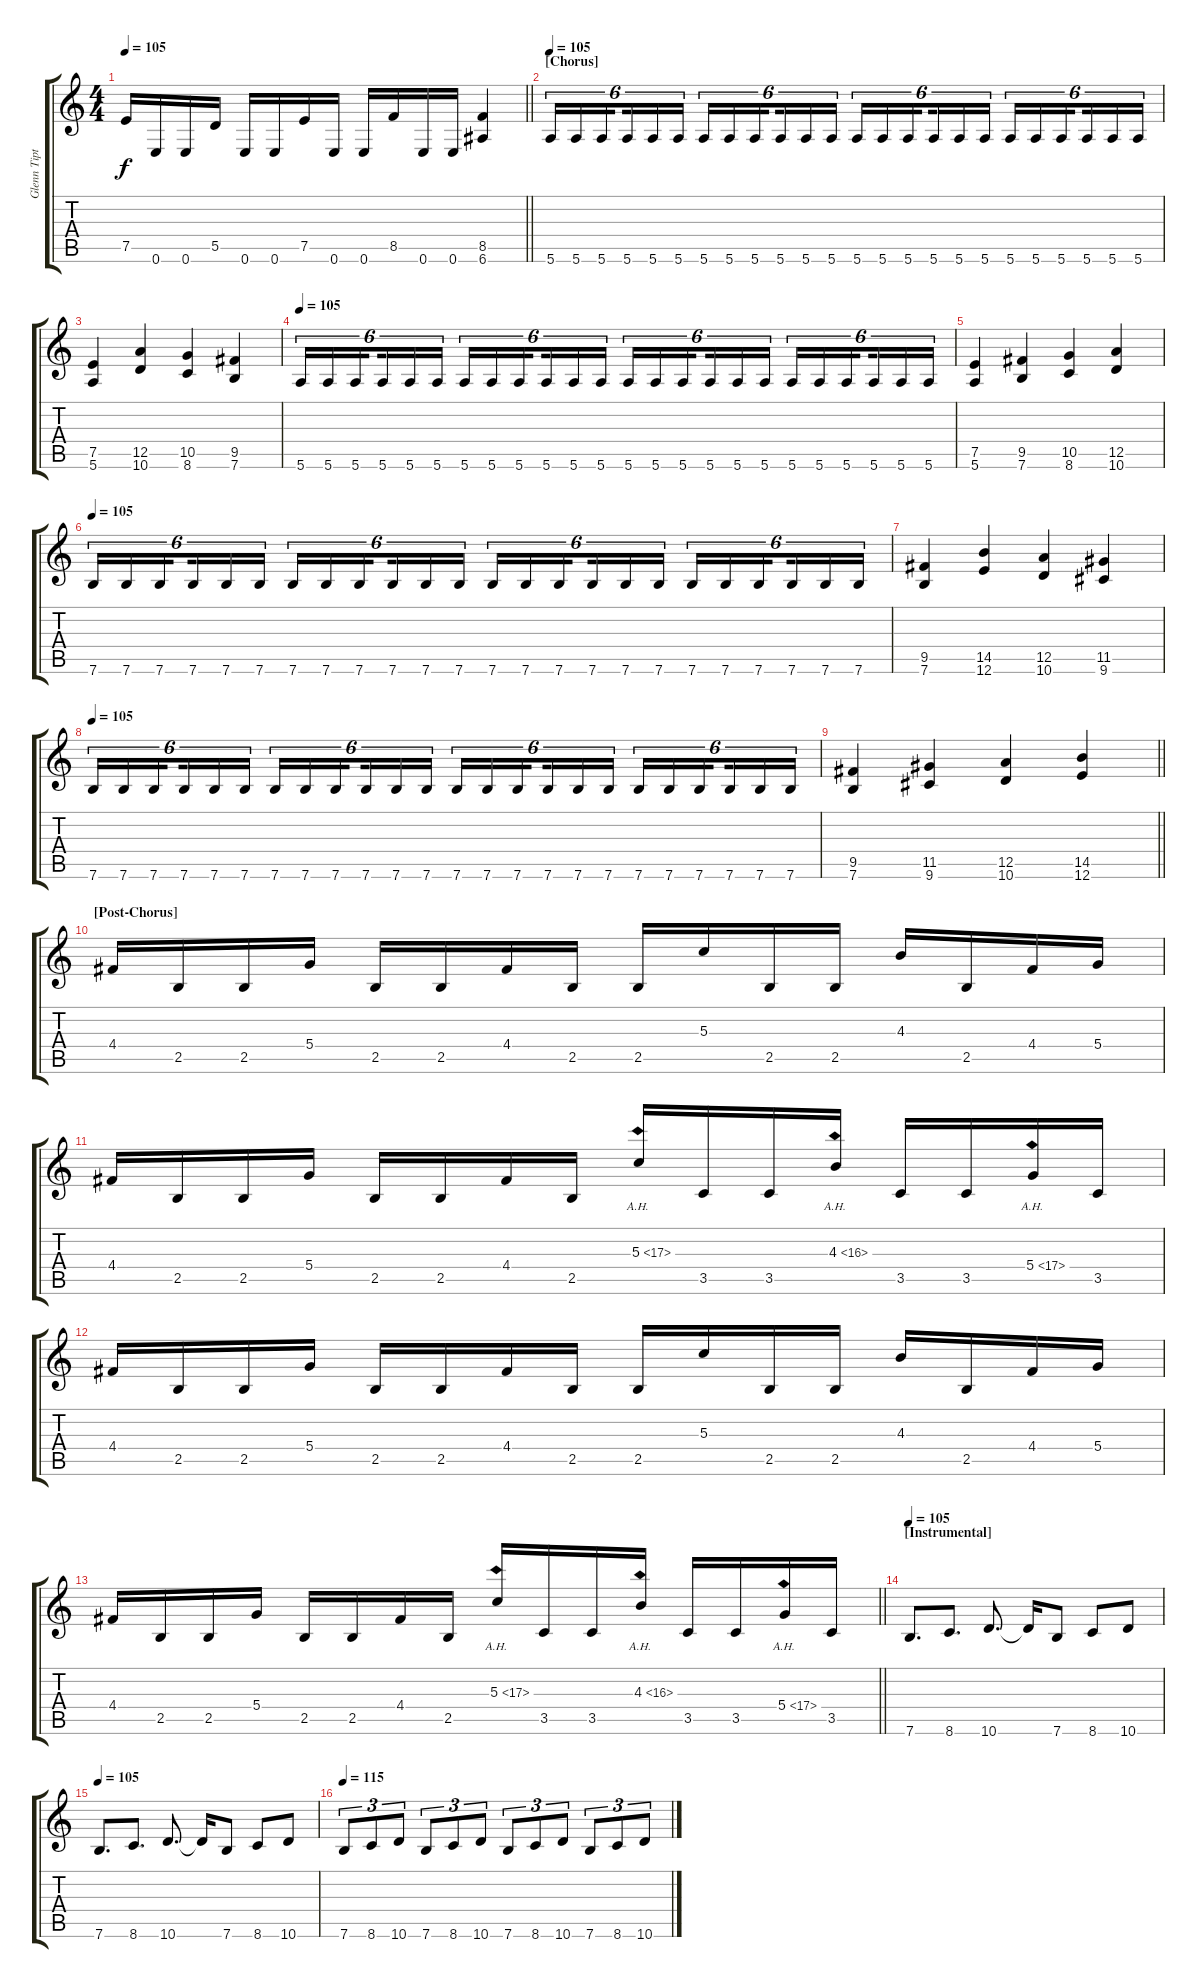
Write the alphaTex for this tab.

\track ("Glenn Tipton" "Glenn Tipt") {instrument overdrivenguitar}
\staff {score tabs}
\tuning (E4 B3 G3 D3 A2 E2) {hide}
\ts (4 4)
\tempo 105
\clef g2
\barLineRight lightlight
\ks c
7.5.16{dy f} 0.6.16 0.6.16 5.5.16 0.6.16 0.6.16 7.5.16 0.6.16 0.6.16 8.5.16 0.6.16 0.6.16 (8.5 6.6).4 |
\section ("" "[Chorus]")
\tempo 105
5.6.16{tu (6 4)} 5.6.16{tu (6 4)} 5.6.16{tu (6 4) beam splitsecondary} 5.6.16{tu (6 4)} 5.6.16{tu (6 4)} 5.6.16{tu (6 4)} 5.6.16{tu (6 4)} 5.6.16{tu (6 4)} 5.6.16{tu (6 4) beam splitsecondary} 5.6.16{tu (6 4)} 5.6.16{tu (6 4)} 5.6.16{tu (6 4)} 5.6.16{tu (6 4)} 5.6.16{tu (6 4)} 5.6.16{tu (6 4) beam splitsecondary} 5.6.16{tu (6 4)} 5.6.16{tu (6 4)} 5.6.16{tu (6 4)} 5.6.16{tu (6 4)} 5.6.16{tu (6 4)} 5.6.16{tu (6 4) beam splitsecondary} 5.6.16{tu (6 4)} 5.6.16{tu (6 4)} 5.6.16{tu (6 4)} |
(7.5 5.6).4 (12.5 10.6).4 (10.5 8.6).4 (9.5 7.6).4 |
\tempo 105
5.6.16{tu (6 4)} 5.6.16{tu (6 4)} 5.6.16{tu (6 4) beam splitsecondary} 5.6.16{tu (6 4)} 5.6.16{tu (6 4)} 5.6.16{tu (6 4)} 5.6.16{tu (6 4)} 5.6.16{tu (6 4)} 5.6.16{tu (6 4) beam splitsecondary} 5.6.16{tu (6 4)} 5.6.16{tu (6 4)} 5.6.16{tu (6 4)} 5.6.16{tu (6 4)} 5.6.16{tu (6 4)} 5.6.16{tu (6 4) beam splitsecondary} 5.6.16{tu (6 4)} 5.6.16{tu (6 4)} 5.6.16{tu (6 4)} 5.6.16{tu (6 4)} 5.6.16{tu (6 4)} 5.6.16{tu (6 4) beam splitsecondary} 5.6.16{tu (6 4)} 5.6.16{tu (6 4)} 5.6.16{tu (6 4)} |
(7.5 5.6).4 (9.5 7.6).4 (10.5 8.6).4 (12.5 10.6).4 |
\tempo 105
7.6.16{tu (6 4)} 7.6.16{tu (6 4)} 7.6.16{tu (6 4) beam splitsecondary} 7.6.16{tu (6 4)} 7.6.16{tu (6 4)} 7.6.16{tu (6 4)} 7.6.16{tu (6 4)} 7.6.16{tu (6 4)} 7.6.16{tu (6 4) beam splitsecondary} 7.6.16{tu (6 4)} 7.6.16{tu (6 4)} 7.6.16{tu (6 4)} 7.6.16{tu (6 4)} 7.6.16{tu (6 4)} 7.6.16{tu (6 4) beam splitsecondary} 7.6.16{tu (6 4)} 7.6.16{tu (6 4)} 7.6.16{tu (6 4)} 7.6.16{tu (6 4)} 7.6.16{tu (6 4)} 7.6.16{tu (6 4) beam splitsecondary} 7.6.16{tu (6 4)} 7.6.16{tu (6 4)} 7.6.16{tu (6 4)} |
(9.5 7.6).4 (14.5 12.6).4 (12.5 10.6).4 (11.5 9.6).4 |
\tempo 105
7.6.16{tu (6 4)} 7.6.16{tu (6 4)} 7.6.16{tu (6 4) beam splitsecondary} 7.6.16{tu (6 4)} 7.6.16{tu (6 4)} 7.6.16{tu (6 4)} 7.6.16{tu (6 4)} 7.6.16{tu (6 4)} 7.6.16{tu (6 4) beam splitsecondary} 7.6.16{tu (6 4)} 7.6.16{tu (6 4)} 7.6.16{tu (6 4)} 7.6.16{tu (6 4)} 7.6.16{tu (6 4)} 7.6.16{tu (6 4) beam splitsecondary} 7.6.16{tu (6 4)} 7.6.16{tu (6 4)} 7.6.16{tu (6 4)} 7.6.16{tu (6 4)} 7.6.16{tu (6 4)} 7.6.16{tu (6 4) beam splitsecondary} 7.6.16{tu (6 4)} 7.6.16{tu (6 4)} 7.6.16{tu (6 4)} |
\barLineRight lightlight
(9.5 7.6).4 (11.5 9.6).4 (12.5 10.6).4 (14.5 12.6).4 |
\section ("" "[Post-Chorus]")
4.4.16 2.5.16 2.5.16 5.4.16 2.5.16 2.5.16 4.4.16 2.5.16 2.5.16 5.3.16 2.5.16 2.5.16 4.3.16 2.5.16 4.4.16 5.4.16 |
4.4.16 2.5.16 2.5.16 5.4.16 2.5.16 2.5.16 4.4.16 2.5.16 5.3{ah 12}.16 3.5.16 3.5.16 4.3{ah 12}.16 3.5.16 3.5.16 5.4{ah 12}.16 3.5.16 |
4.4.16 2.5.16 2.5.16 5.4.16 2.5.16 2.5.16 4.4.16 2.5.16 2.5.16 5.3.16 2.5.16 2.5.16 4.3.16 2.5.16 4.4.16 5.4.16 |
\barLineRight lightlight
4.4.16 2.5.16 2.5.16 5.4.16 2.5.16 2.5.16 4.4.16 2.5.16 5.3{ah 12}.16 3.5.16 3.5.16 4.3{ah 12}.16 3.5.16 3.5.16 5.4{ah 12}.16 3.5.16 |
\section ("" "[Instrumental]")
\tempo 105
7.6.8{d} 8.6.8{d} 10.6.8{d} 10.6{t}.16 7.6.8 8.6.8 10.6.8 |
\tempo 105
7.6.8{d} 8.6.8{d} 10.6.8{d} 10.6{t}.16 7.6.8 8.6.8 10.6.8 |
\tempo 115
7.6.8{tu (3 2)} 8.6.8{tu (3 2)} 10.6.8{tu (3 2)} 7.6.8{tu (3 2)} 8.6.8{tu (3 2)} 10.6.8{tu (3 2)} 7.6.8{tu (3 2)} 8.6.8{tu (3 2)} 10.6.8{tu (3 2)} 7.6.8{tu (3 2)} 8.6.8{tu (3 2)} 10.6.8{tu (3 2)}
